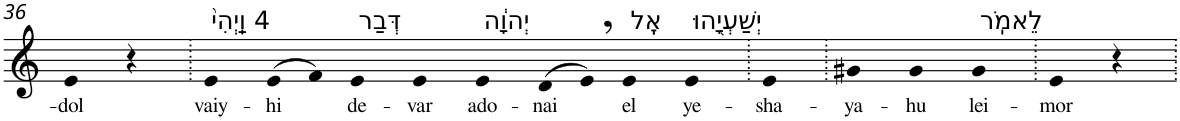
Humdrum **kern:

**kern	**text
*part1	*part1
*staff1	*staff1
*I"Piano	*
*I'Pno	*
!!LO:PB:g=z
*clefG2	*
*k[]	*
=36	=36
!	!LO:LY:b
4e	-dol
4r	.
=37.	=37.
!LO:TX:a:t=4 וַֽיְהִי֙	!
!	!LO:LY:b
4e	vaiy-
!	!LO:LY:b
(>8e	-hi
8f)	.
!LO:TX:a:t=דְּבַר	!
!	!LO:LY:b
4e	de-
!	!LO:LY:b
4e	-var
!LO:TX:a:t=יְהוָ֔ה	!
!	!LO:LY:b
4e	ado-
!	!LO:LY:b
(>8d	-nai
8e,)	.
!LO:TX:a:t=אֶֽל	!
!	!LO:LY:b
4e	el
!LO:TX:a:t=יְשַׁעְיָ֖הוּ	!
!	!LO:LY:b
4e	ye-
=38.	=38.
!	!LO:LY:b
4e	-sha-
=39.	=39.
!	!LO:LY:b
4g#X	-ya-
!	!LO:LY:b
4g#	-hu
!LO:TX:a:t=לֵאמֹֽר	!
!	!LO:LY:b
4g#	lei-
=40.	=40.
!	!LO:LY:b
4e	-mor
4r	.
=.	=.
*-	*-
